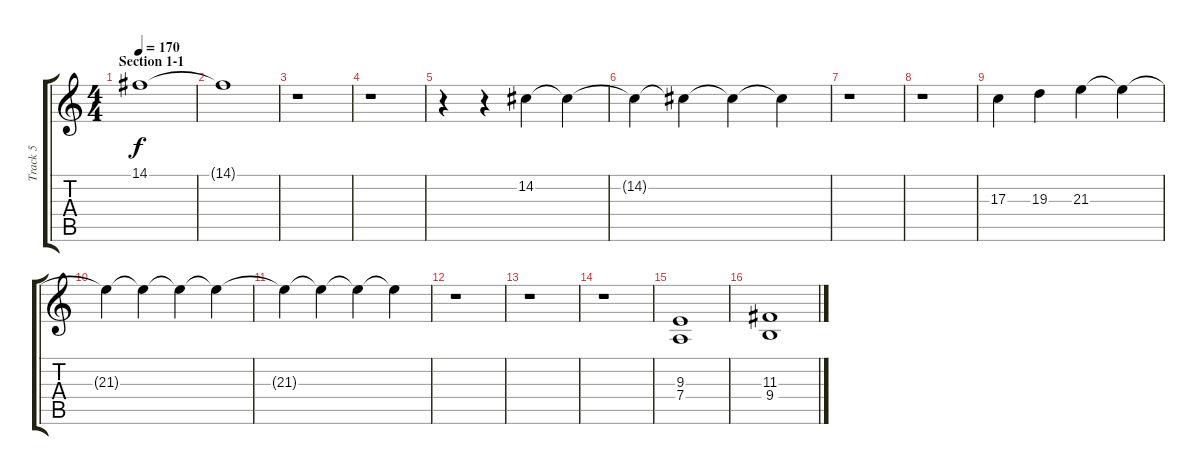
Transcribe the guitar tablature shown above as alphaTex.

\track ("Track 5" "Track 5") {instrument violin}
\staff {score tabs}
\tuning (E4 B3 G3 D3 A2 E2) {hide}
\ts (4 4)
\section ("" "Section 1-1")
\tempo 170
\clef g2
\ks c
14.1{t}.1{dy f volume 14} |
14.1{t}.1{volume 12} |
r.1{volume 13} |
r.1 |
r.4 r.4 14.2.4 14.2{t}.4 |
14.2{t}.4 14.2{t}.4 14.2{t}.4 14.2{t}.4 |
r.1 |
r.1 |
17.3.4 19.3.4 21.3.4 21.3{t}.4 |
21.3{t}.4 21.3{t}.4 21.3{t}.4 21.3{t}.4 |
21.3{t}.4 21.3{t}.4 21.3{t}.4 21.3{t}.4 |
r.1 |
r.1 |
r.1 |
(9.3 7.4).1 |
(11.3 9.4).1
